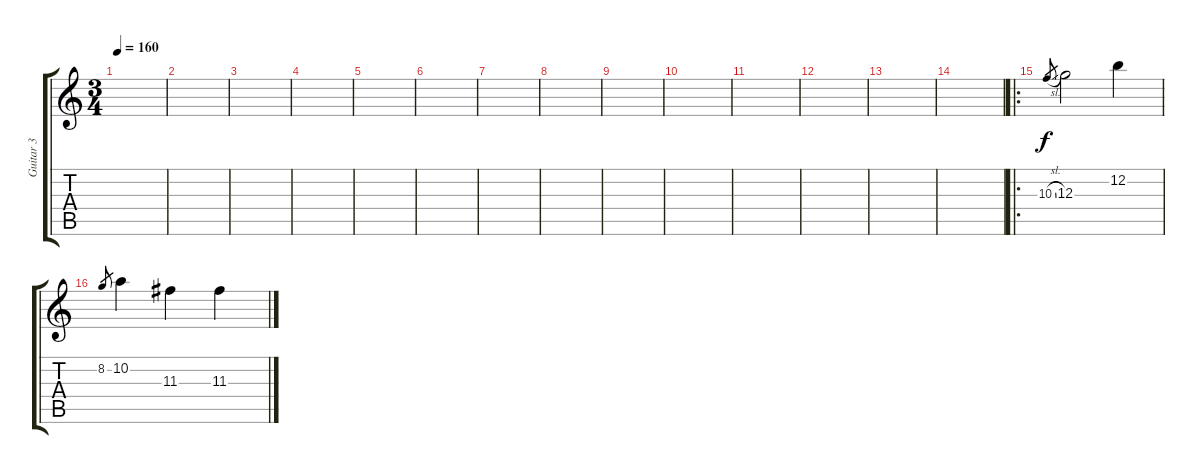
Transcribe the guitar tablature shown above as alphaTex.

\track ("Guitar 3" "Guitar 3") {instrument distortionguitar}
\staff {score tabs}
\tuning (E4 B3 G3 D3 A2 E2) {hide}
\ts (3 4)
\tempo 160
\clef g2
\ks c
|
|
|
|
|
|
|
|
|
|
|
|
|
|
\ro
10.3{sl}.8{gr} 12.3.2 12.2.4 |
8.2.8{gr} 10.2.4 11.3.4 11.3.4
